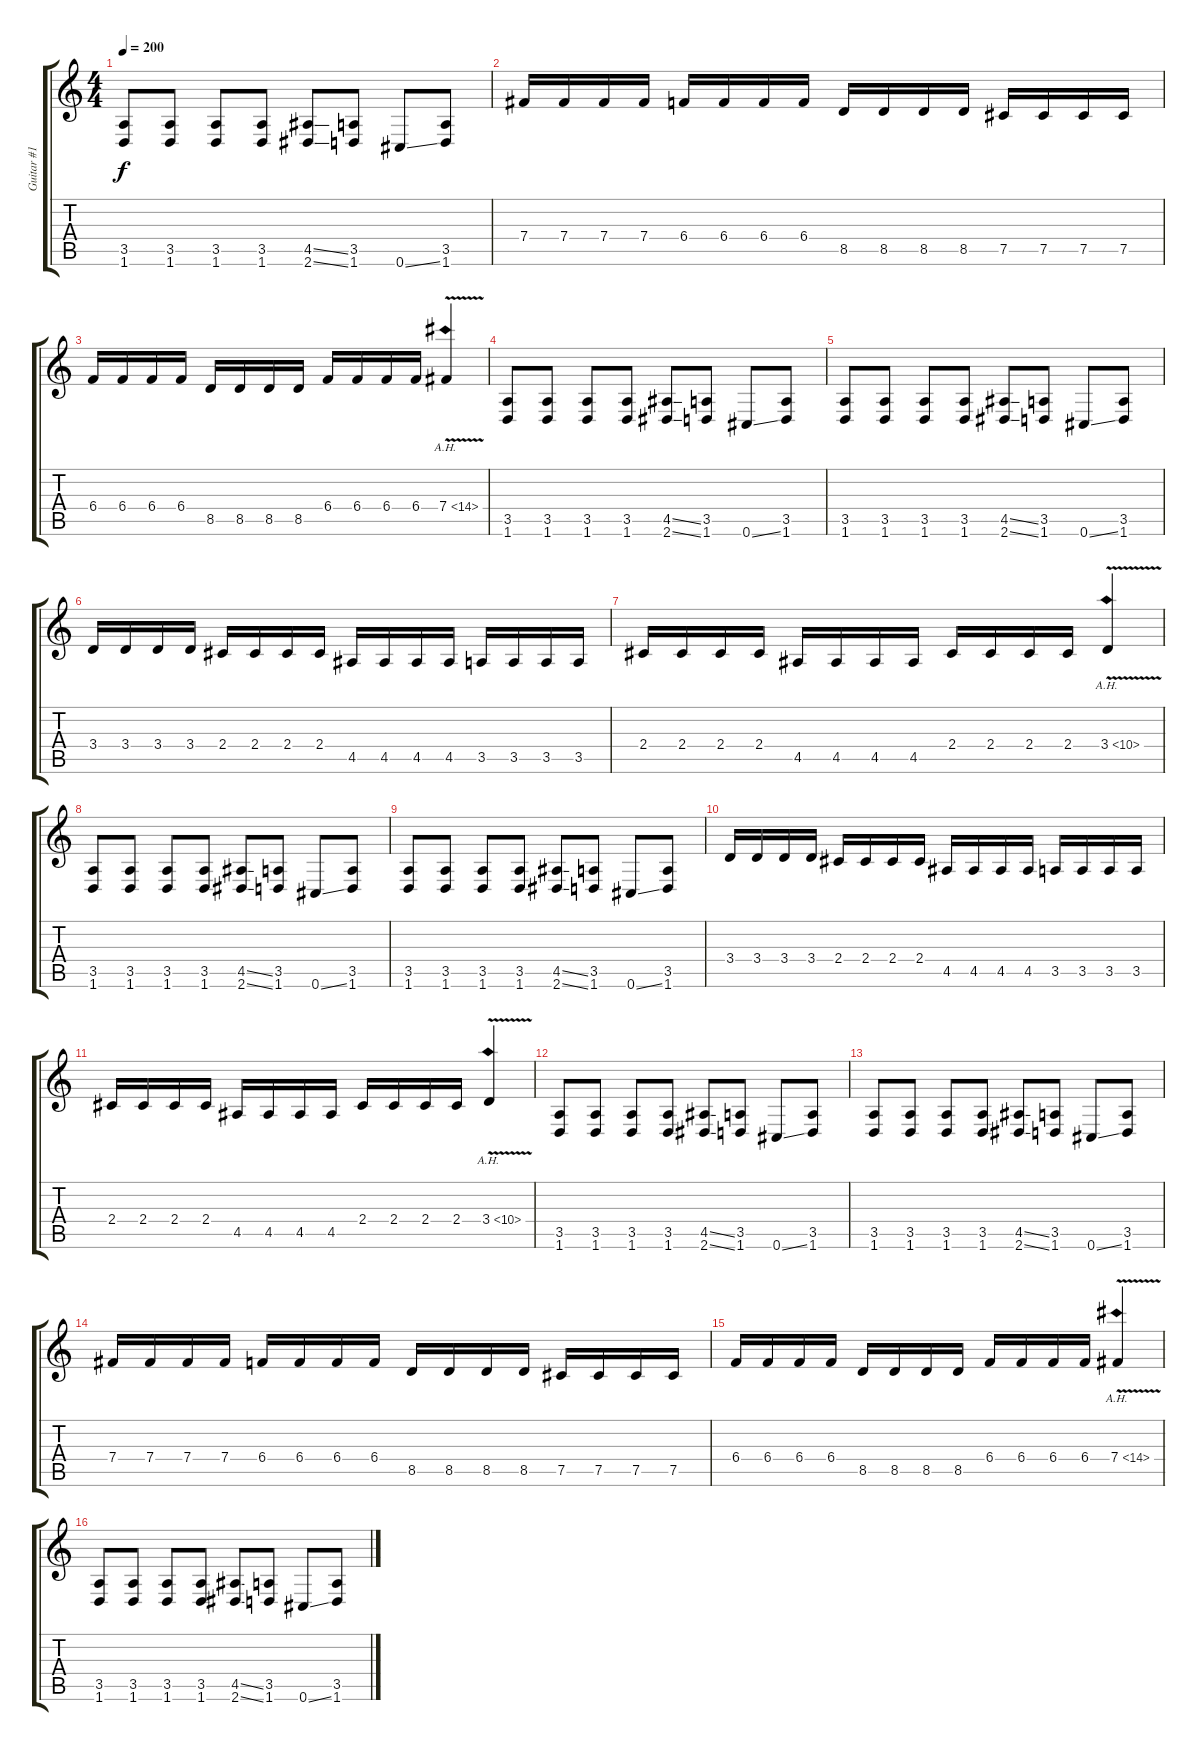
\track ("Guitar #1" "Guitar #1") {instrument distortionguitar}
\staff {score tabs}
\tuning (Db4 Ab3 E3 B2 Gb2 Db2) {hide}
\ts (4 4)
\tempo 200
\clef g2
\ks c
(3.5 1.6).8{dy f} (3.5 1.6).8 (3.5 1.6).8 (3.5 1.6).8 (4.5{ss} 2.6{ss}).8 (3.5 1.6).8 0.6{ss}.8 (3.5 1.6).8 |
7.4.16 7.4.16 7.4.16 7.4.16 6.4.16 6.4.16 6.4.16 6.4.16 8.5.16 8.5.16 8.5.16 8.5.16 7.5.16 7.5.16 7.5.16 7.5.16 |
6.4.16 6.4.16 6.4.16 6.4.16 8.5.16 8.5.16 8.5.16 8.5.16 6.4.16 6.4.16 6.4.16 6.4.16 7.4{ah 7 v}.4 |
(3.5 1.6).8 (3.5 1.6).8 (3.5 1.6).8 (3.5 1.6).8 (4.5{ss} 2.6{ss}).8 (3.5 1.6).8 0.6{ss}.8 (3.5 1.6).8 |
(3.5 1.6).8 (3.5 1.6).8 (3.5 1.6).8 (3.5 1.6).8 (4.5{ss} 2.6{ss}).8 (3.5 1.6).8 0.6{ss}.8 (3.5 1.6).8 |
3.4.16 3.4.16 3.4.16 3.4.16 2.4.16 2.4.16 2.4.16 2.4.16 4.5.16 4.5.16 4.5.16 4.5.16 3.5.16 3.5.16 3.5.16 3.5.16 |
2.4.16 2.4.16 2.4.16 2.4.16 4.5.16 4.5.16 4.5.16 4.5.16 2.4.16 2.4.16 2.4.16 2.4.16 3.4{ah 7 v}.4 |
(3.5 1.6).8 (3.5 1.6).8 (3.5 1.6).8 (3.5 1.6).8 (4.5{ss} 2.6{ss}).8 (3.5 1.6).8 0.6{ss}.8 (3.5 1.6).8 |
(3.5 1.6).8 (3.5 1.6).8 (3.5 1.6).8 (3.5 1.6).8 (4.5{ss} 2.6{ss}).8 (3.5 1.6).8 0.6{ss}.8 (3.5 1.6).8 |
3.4.16 3.4.16 3.4.16 3.4.16 2.4.16 2.4.16 2.4.16 2.4.16 4.5.16 4.5.16 4.5.16 4.5.16 3.5.16 3.5.16 3.5.16 3.5.16 |
2.4.16 2.4.16 2.4.16 2.4.16 4.5.16 4.5.16 4.5.16 4.5.16 2.4.16 2.4.16 2.4.16 2.4.16 3.4{ah 7 v}.4 |
(3.5 1.6).8 (3.5 1.6).8 (3.5 1.6).8 (3.5 1.6).8 (4.5{ss} 2.6{ss}).8 (3.5 1.6).8 0.6{ss}.8 (3.5 1.6).8 |
(3.5 1.6).8 (3.5 1.6).8 (3.5 1.6).8 (3.5 1.6).8 (4.5{ss} 2.6{ss}).8 (3.5 1.6).8 0.6{ss}.8 (3.5 1.6).8 |
7.4.16 7.4.16 7.4.16 7.4.16 6.4.16 6.4.16 6.4.16 6.4.16 8.5.16 8.5.16 8.5.16 8.5.16 7.5.16 7.5.16 7.5.16 7.5.16 |
6.4.16 6.4.16 6.4.16 6.4.16 8.5.16 8.5.16 8.5.16 8.5.16 6.4.16 6.4.16 6.4.16 6.4.16 7.4{ah 7 v}.4 |
(3.5 1.6).8 (3.5 1.6).8 (3.5 1.6).8 (3.5 1.6).8 (4.5{ss} 2.6{ss}).8 (3.5 1.6).8 0.6{ss}.8 (3.5 1.6).8
